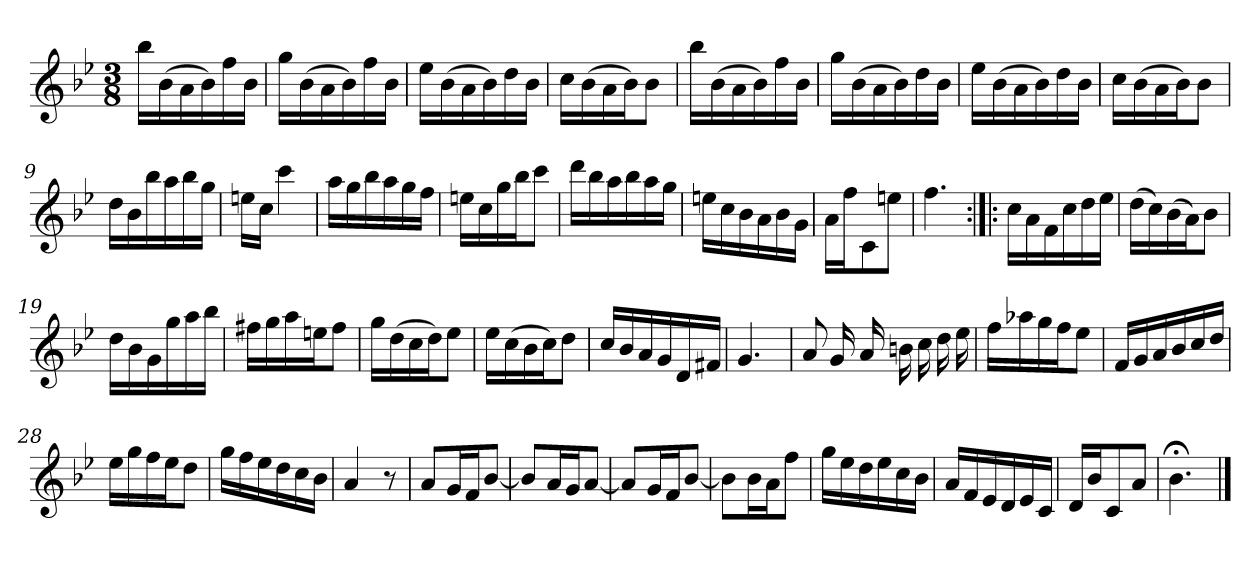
**kern
*part1
*staff1
*clefG2
*k[b-e-]
*B-:
*M3/8
*MM120
=1
16bb-\LL
(16b-\
16a\
16b-\)
16ff\
16b-\JJ
=2
16gg\LL
(16b-\
16a\
16b-\)
16ff\
16b-\JJ
=3
16ee-\LL
(16b-\
16a\
16b-\)
16dd\
16b-\JJ
=4
16cc\LL
(16b-\
16a\
16b-\J)
8b-\J
=5
16bb-\LL
(16b-\
16a\
16b-\)
16ff\
16b-\JJ
=6
16gg\LL
(16b-\
16a\
16b-\)
16dd\
16b-\JJ
=7
16ee-\LL
(16b-\
16a\
16b-\)
16dd\
16b-\JJ
=8
16cc\LL
(16b-\
16a\
16b-\J)
8b-\J
=9
16dd\LL
16b-\
16bb-\
16aa\
16bb-\
16gg\JJ
=10
16een\LL
16cc\JJ
4ccc
=11
16aa\LL
16gg\
16bb-\
16aa\
16gg\
16ff\JJ
=12
16een\LL
16cc\
16gg\
16bb-\J
8ccc\J
=13
16ddd\LL
16bb-\
16aa\
16bb-\
16aa\
16gg\JJ
=14
16een\LL
16cc\
16b-\
16a\
16b-\
16g\JJ
=15
16a\LL
16ff\J
8c\
8een\J
=16
4.ff
=17:|!|:
16cc\LL
16a\
16f\
16cc\
16dd\
16ee-\JJ
=18
(16dd\LL
16cc\)
(16b-\
16a\J)
8b-\J
=19
16dd\LL
16b-\
16g\
16gg\
16aa\
16bb-\JJ
=20
16ff#X\LL
16gg\
16aa\
16een\J
8ff#\J
=21
16gg\LL
(16dd\
16cc\
16dd\J)
8ee-\J
=22
16ee-\LL
(16cc\
16b-\
16cc\J)
8dd\J
=23
16cc/LL
16b-/
16a/
16g/
16d/
16f#X/JJ
=24
4.g
=25
8a
16g
16a
16bn
16cc
16dd
16ee-
=26
16ff\LL
16aa-X\
16gg\
16ff\J
8ee-\J
=27
16f/LL
16g/
16a/
16b-/
16cc/
16dd/JJ
=28
16ee-\LL
16gg\
16ff\
16ee-\J
8dd\J
=29
16gg\LL
16ff\
16ee-\
16dd\
16cc\
16b-\JJ
=30
4a
8r
=31
8a/L
16g/L
16f/J
[8b-/J
=32
8b-/L]
16a/L
16g/J
[8a/J
=33
8a/L]
16g/L
16f/J
[8b-/J
=34
8b-\L]
16b-\L
16a\J
8ff\J
=35
16gg\LL
16ee-\
16dd\
16ee-\
16cc\
16b-\JJ
=36
16a/LL
16f/
16e-/
16d/
16e-/
16c/JJ
=37
16d/LL
16b-/J
8c/
8a/J
=38
4.b-;<
==
*-
